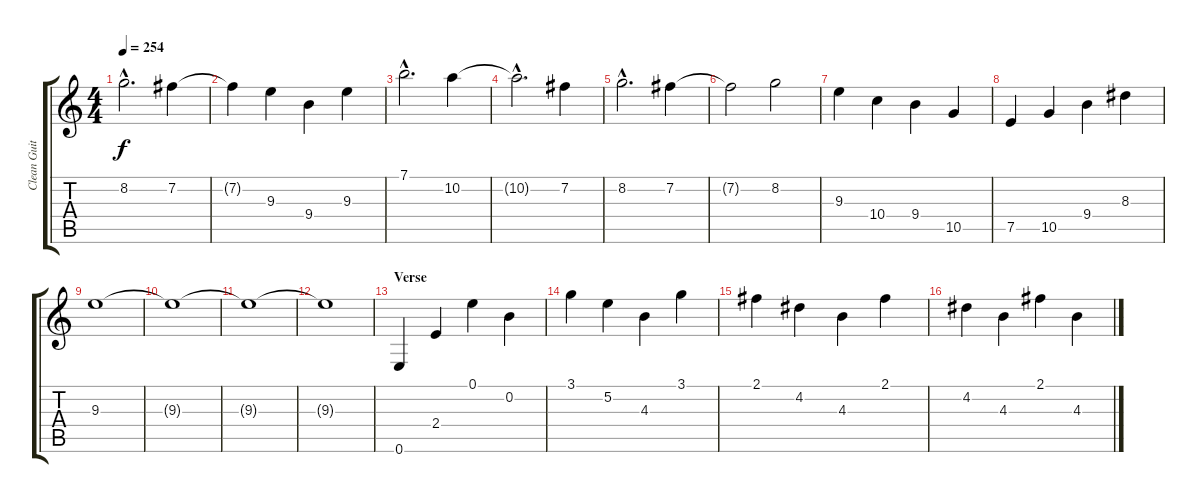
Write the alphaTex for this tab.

\track ("Clean Guitar" "Clean Guit") {instrument electricguitarclean}
\staff {score tabs}
\tuning (E4 B3 G3 D3 A2 E2) {hide}
\ts (4 4)
\tempo 254
\clef g2
\ks c
8.2{hac}.2{d dy f} 7.2.4 |
7.2{t}.4 9.3.4 9.4.4 9.3.4 |
7.1{hac}.2{d} 10.2.4 |
10.2{hac t}.2{d} 7.2.4 |
8.2{hac}.2{d} 7.2.4 |
7.2{t}.2 8.2.2 |
9.3.4 10.4.4 9.4.4 10.5.4 |
7.5.4 10.5.4 9.4.4 8.3.4 |
9.3.1 |
9.3{t}.1 |
9.3{t}.1 |
9.3{t}.1 |
\section ("" "Verse")
0.6.4{volume 10 balance 8 instrument electricguitarclean} 2.4.4 0.1.4 0.2.4 |
3.1.4 5.2.4 4.3.4 3.1.4 |
2.1.4 4.2.4 4.3.4 2.1.4 |
4.2.4 4.3.4 2.1.4 4.3.4
